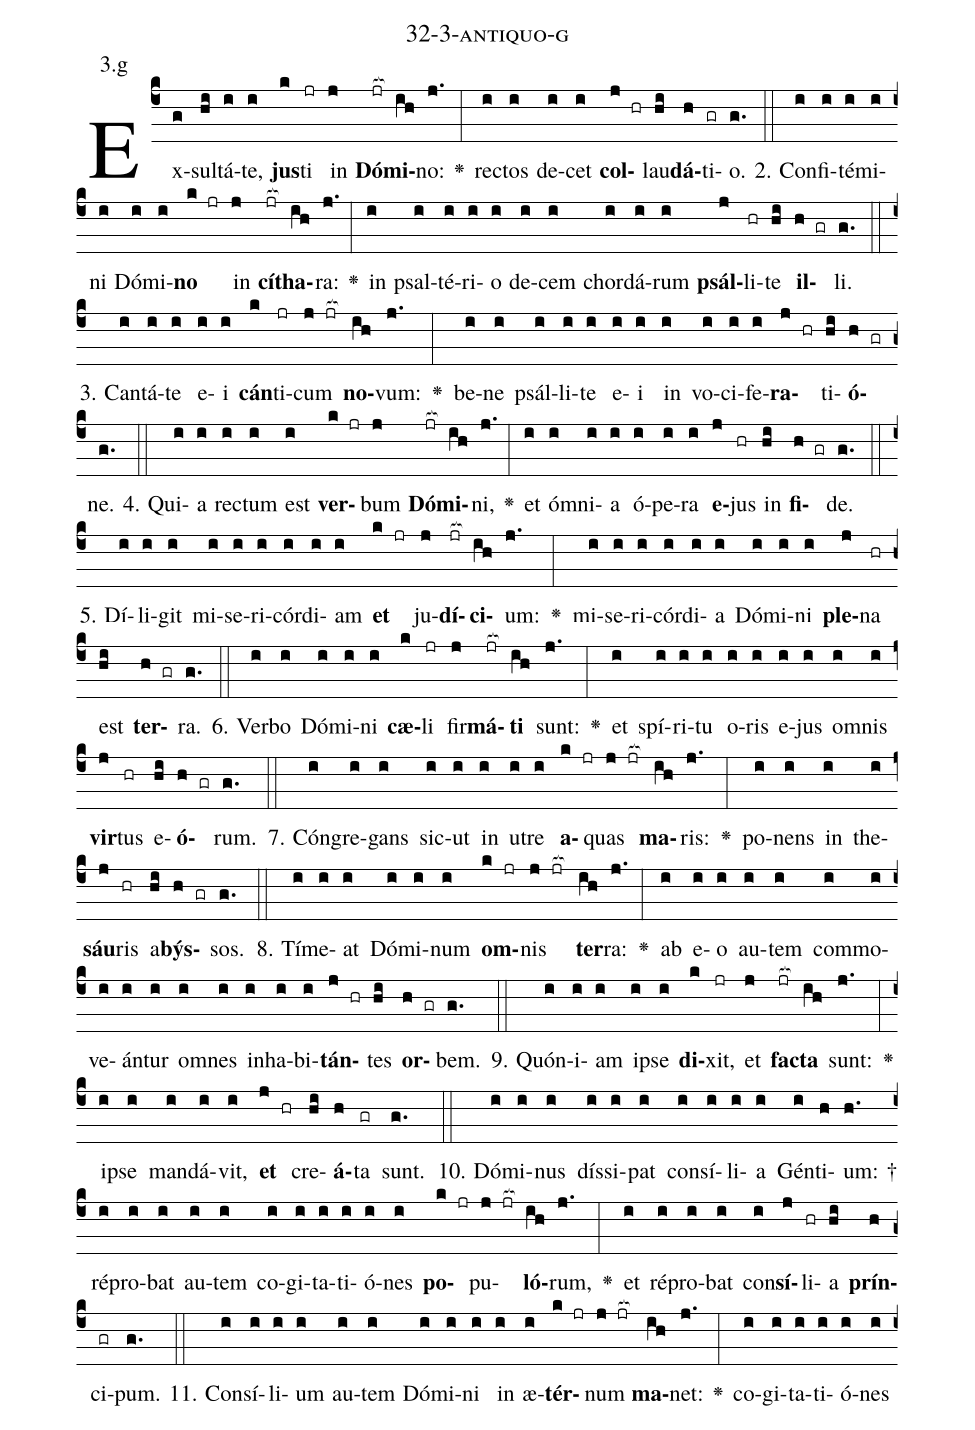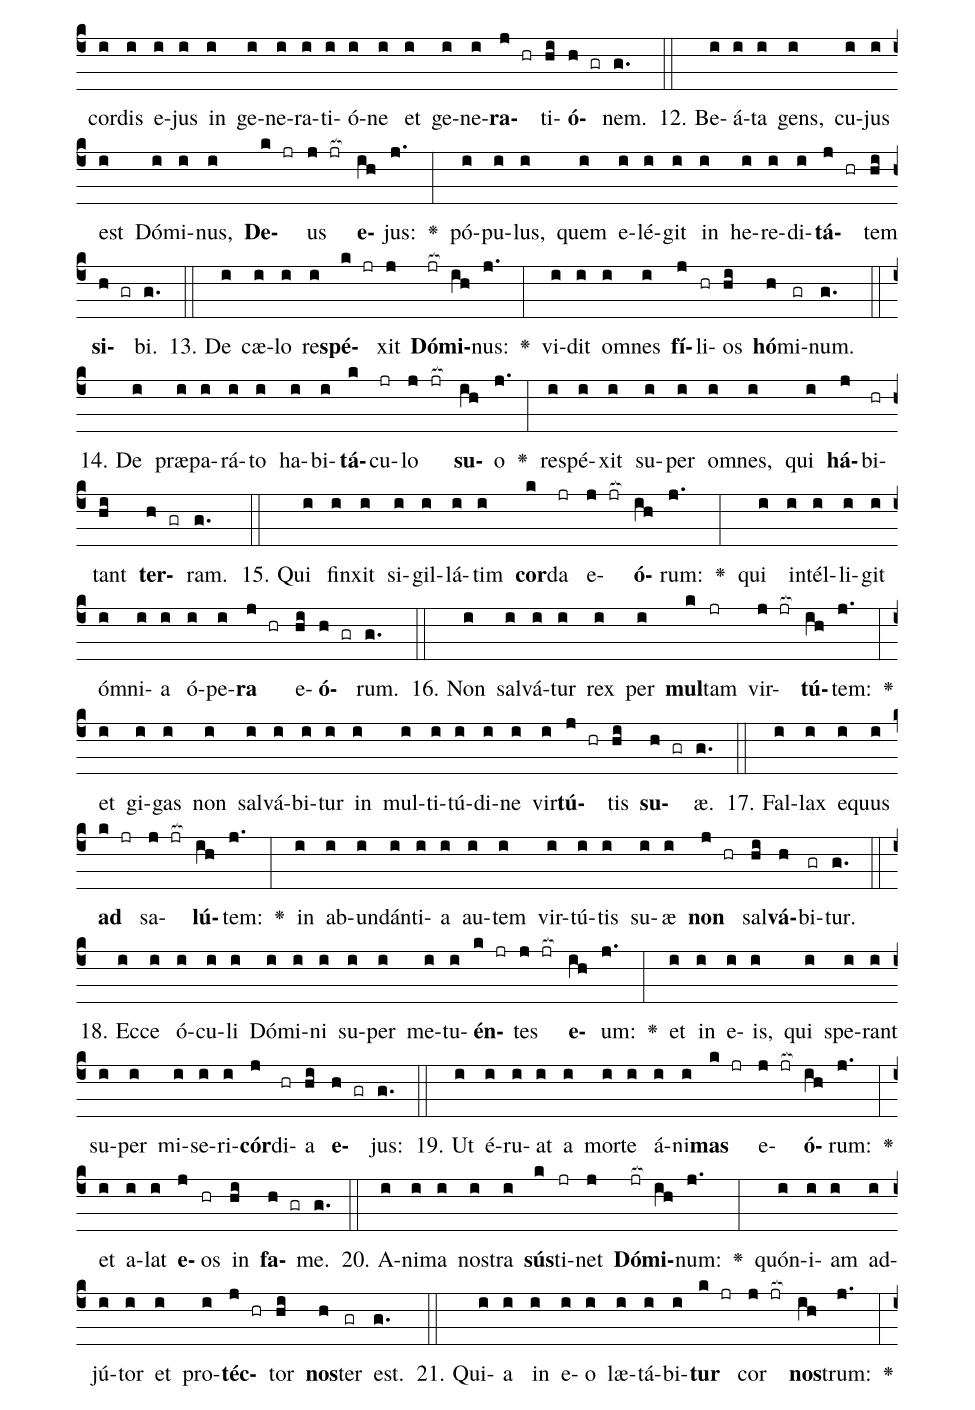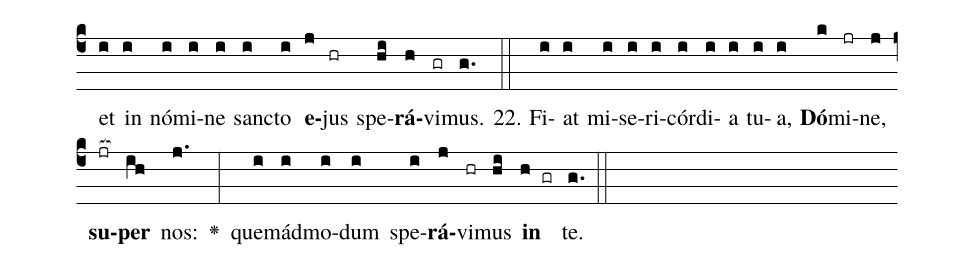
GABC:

name: 32-3-antiquo-g;
annotation: 3.g;
%%
(c4)Ex(g)sul(hi)tá(i)te,(i) <b>jus</b>(k)ti(jr) in(j) <b>Dó</b>(jr[ocb:1{])<b>mi</b>(ih[ocb:0}])no:(j.) <v>\greheightstar</v>(:) rec(i)tos(i) de(i)cet(i) <b>col</b>(j hr)lau(hi)<b>dá</b>(h)ti(gr)o.(g.) (::)
2. Con(i)fi(i)té(i)mi(i)ni(i) Dó(i)mi(i)<b>no</b>(k jr) in(j) <b>cí</b>(jr[ocb:1{])<b>tha</b>(ih[ocb:0}])ra:(j.) <v>\greheightstar</v>(:) in(i) psal(i)té(i)ri(i)o(i) de(i)cem(i) chor(i)dá(i)rum(i) <b>psál</b>(j)li(hr)te(hi) <b>il</b>(h gr)li.(g.) (::)
3. Can(i)tá(i)te(i) e(i)i(i) <b>cán</b>(k)ti(jr)cum(j jr[ocb:1{]) <b>no</b>(ih[ocb:0}])vum:(j.) <v>\greheightstar</v>(:) be(i)ne(i) psál(i)li(i)te(i) e(i)i(i) in(i) vo(i)ci(i)fe(i)<b>ra</b>(j hr)ti(hi)<b>ó</b>(h gr)ne.(g.) (::)
4. Qui(i)a(i) rec(i)tum(i) est(i) <b>ver</b>(k jr)bum(j) <b>Dó</b>(jr[ocb:1{])<b>mi</b>(ih[ocb:0}])ni,(j.) <v>\greheightstar</v>(:) et(i) óm(i)ni(i)a(i) ó(i)pe(i)ra(i) <b>e</b>(j)jus(hr) in(hi) <b>fi</b>(h gr)de.(g.) (::)
5. Dí(i)li(i)git(i) mi(i)se(i)ri(i)cór(i)di(i)am(i) <b>et</b>(k jr) ju(j)<b>dí</b>(jr[ocb:1{])<b>ci</b>(ih[ocb:0}])um:(j.) <v>\greheightstar</v>(:) mi(i)se(i)ri(i)cór(i)di(i)a(i) Dó(i)mi(i)ni(i) <b>ple</b>(j)na(hr) est(hi) <b>ter</b>(h gr)ra.(g.) (::)
6. Ver(i)bo(i) Dó(i)mi(i)ni(i) <b>cæ</b>(k)li(jr) fir(j)<b>má</b>(jr[ocb:1{])<b>ti</b>(ih[ocb:0}]) sunt:(j.) <v>\greheightstar</v>(:) et(i) spí(i)ri(i)tu(i) o(i)ris(i) e(i)jus(i) om(i)nis(i) <b>vir</b>(j)tus(hr) e(hi)<b>ó</b>(h gr)rum.(g.) (::)
7. Cón(i)gre(i)gans(i) sic(i)ut(i) in(i) u(i)tre(i) <b>a</b>(k jr)quas(j jr[ocb:1{]) <b>ma</b>(ih[ocb:0}])ris:(j.) <v>\greheightstar</v>(:) po(i)nens(i) in(i) the(i)<b>sáu</b>(j)ris(hr) a(hi)<b>býs</b>(h gr)sos.(g.) (::)
8. Tí(i)me(i)at(i) Dó(i)mi(i)num(i) <b>om</b>(k jr)nis(j jr[ocb:1{]) <b>ter</b>(ih[ocb:0}])ra:(j.) <v>\greheightstar</v>(:) ab(i) e(i)o(i) au(i)tem(i) com(i)mo(i)ve(i)án(i)tur(i) om(i)nes(i) in(i)ha(i)bi(i)<b>tán</b>(j hr)tes(hi) <b>or</b>(h gr)bem.(g.) (::)
9. Quón(i)i(i)am(i) ip(i)se(i) <b>di</b>(k)xit,(jr) et(j) <b>fac</b>(jr[ocb:1{])<b>ta</b>(ih[ocb:0}]) sunt:(j.) <v>\greheightstar</v>(:) ip(i)se(i) man(i)dá(i)vit,(i) <b>et</b>(j hr) cre(hi)<b>á</b>(h)ta(gr) sunt.(g.) (::)
10. Dó(i)mi(i)nus(i) dís(i)si(i)pat(i) con(i)sí(i)li(i)a(i) Gén(i)ti(h)um: †(h.) ré(i)pro(i)bat(i) au(i)tem(i) co(i)gi(i)ta(i)ti(i)ó(i)nes(i) <b>po</b>(k jr)pu(j jr[ocb:1{])<b>ló</b>(ih[ocb:0}])rum,(j.) <v>\greheightstar</v>(:) et(i) ré(i)pro(i)bat(i) con(i)<b>sí</b>(j)li(hr)a(hi) <b>prín</b>(h)ci(gr)pum.(g.) (::)
11. Con(i)sí(i)li(i)um(i) au(i)tem(i) Dó(i)mi(i)ni(i) in(i) æ(i)<b>tér</b>(k jr)num(j jr[ocb:1{]) <b>ma</b>(ih[ocb:0}])net:(j.) <v>\greheightstar</v>(:) co(i)gi(i)ta(i)ti(i)ó(i)nes(i) cor(i)dis(i) e(i)jus(i) in(i) ge(i)ne(i)ra(i)ti(i)ó(i)ne(i) et(i) ge(i)ne(i)<b>ra</b>(j hr)ti(hi)<b>ó</b>(h gr)nem.(g.) (::)
12. Be(i)á(i)ta(i) gens,(i) cu(i)jus(i) est(i) Dó(i)mi(i)nus,(i) <b>De</b>(k jr)us(j jr[ocb:1{]) <b>e</b>(ih[ocb:0}])jus:(j.) <v>\greheightstar</v>(:) pó(i)pu(i)lus,(i) quem(i) e(i)lé(i)git(i) in(i) he(i)re(i)di(i)<b>tá</b>(j hr)tem(hi) <b>si</b>(h gr)bi.(g.) (::)
13. De(i) cæ(i)lo(i) re(i)<b>spé</b>(k jr)xit(j) <b>Dó</b>(jr[ocb:1{])<b>mi</b>(ih[ocb:0}])nus:(j.) <v>\greheightstar</v>(:) vi(i)dit(i) om(i)nes(i) <b>fí</b>(j)li(hr)os(hi) <b>hó</b>(h)mi(gr)num.(g.) (::)
14. De(i) præ(i)pa(i)rá(i)to(i) ha(i)bi(i)<b>tá</b>(k)cu(jr)lo(j jr[ocb:1{]) <b>su</b>(ih[ocb:0}])o(j.) <v>\greheightstar</v>(:) re(i)spé(i)xit(i) su(i)per(i) om(i)nes,(i) qui(i) <b>há</b>(j)bi(hr)tant(hi) <b>ter</b>(h gr)ram.(g.) (::)
15. Qui(i) fin(i)xit(i) si(i)gil(i)lá(i)tim(i) <b>cor</b>(k)da(jr) e(j jr[ocb:1{])<b>ó</b>(ih[ocb:0}])rum:(j.) <v>\greheightstar</v>(:) qui(i) in(i)tél(i)li(i)git(i) óm(i)ni(i)a(i) ó(i)pe(i)<b>ra</b>(j hr) e(hi)<b>ó</b>(h gr)rum.(g.) (::)
16. Non(i) sal(i)vá(i)tur(i) rex(i) per(i) <b>mul</b>(k)tam(jr) vir(j jr[ocb:1{])<b>tú</b>(ih[ocb:0}])tem:(j.) <v>\greheightstar</v>(:) et(i) gi(i)gas(i) non(i) sal(i)vá(i)bi(i)tur(i) in(i) mul(i)ti(i)tú(i)di(i)ne(i) vir(i)<b>tú</b>(j hr)tis(hi) <b>su</b>(h gr)æ.(g.) (::)
17. Fal(i)lax(i) e(i)quus(i) <b>ad</b>(k jr) sa(j jr[ocb:1{])<b>lú</b>(ih[ocb:0}])tem:(j.) <v>\greheightstar</v>(:) in(i) ab(i)un(i)dán(i)ti(i)a(i) au(i)tem(i) vir(i)tú(i)tis(i) su(i)æ(i) <b>non</b>(j hr) sal(hi)<b>vá</b>(h)bi(gr)tur.(g.) (::)
18. Ec(i)ce(i) ó(i)cu(i)li(i) Dó(i)mi(i)ni(i) su(i)per(i) me(i)tu(i)<b>én</b>(k jr)tes(j jr[ocb:1{]) <b>e</b>(ih[ocb:0}])um:(j.) <v>\greheightstar</v>(:) et(i) in(i) e(i)is,(i) qui(i) spe(i)rant(i) su(i)per(i) mi(i)se(i)ri(i)<b>cór</b>(j)di(hr)a(hi) <b>e</b>(h gr)jus:(g.) (::)
19. Ut(i) é(i)ru(i)at(i) a(i) mor(i)te(i) á(i)ni(i)<b>mas</b>(k jr) e(j jr[ocb:1{])<b>ó</b>(ih[ocb:0}])rum:(j.) <v>\greheightstar</v>(:) et(i) a(i)lat(i) <b>e</b>(j)os(hr) in(hi) <b>fa</b>(h gr)me.(g.) (::)
20. A(i)ni(i)ma(i) nos(i)tra(i) <b>sús</b>(k)ti(jr)net(j) <b>Dó</b>(jr[ocb:1{])<b>mi</b>(ih[ocb:0}])num:(j.) <v>\greheightstar</v>(:) quón(i)i(i)am(i) ad(i)jú(i)tor(i) et(i) pro(i)<b>téc</b>(j hr)tor(hi) <b>nos</b>(h)ter(gr) est.(g.) (::)
21. Qui(i)a(i) in(i) e(i)o(i) læ(i)tá(i)bi(i)<b>tur</b>(k jr) cor(j jr[ocb:1{]) <b>nos</b>(ih[ocb:0}])trum:(j.) <v>\greheightstar</v>(:) et(i) in(i) nó(i)mi(i)ne(i) sanc(i)to(i) <b>e</b>(j)jus(hr) spe(hi)<b>rá</b>(h)vi(gr)mus.(g.) (::)
22. Fi(i)at(i) mi(i)se(i)ri(i)cór(i)di(i)a(i) tu(i)a,(i) <b>Dó</b>(k)mi(jr)ne,(j) <b>su</b>(jr[ocb:1{])<b>per</b>(ih[ocb:0}]) nos:(j.) <v>\greheightstar</v>(:) quem(i)ád(i)mo(i)dum(i) spe(i)<b>rá</b>(j)vi(hr)mus(hi) <b>in</b>(h gr) te.(g.) (::)
